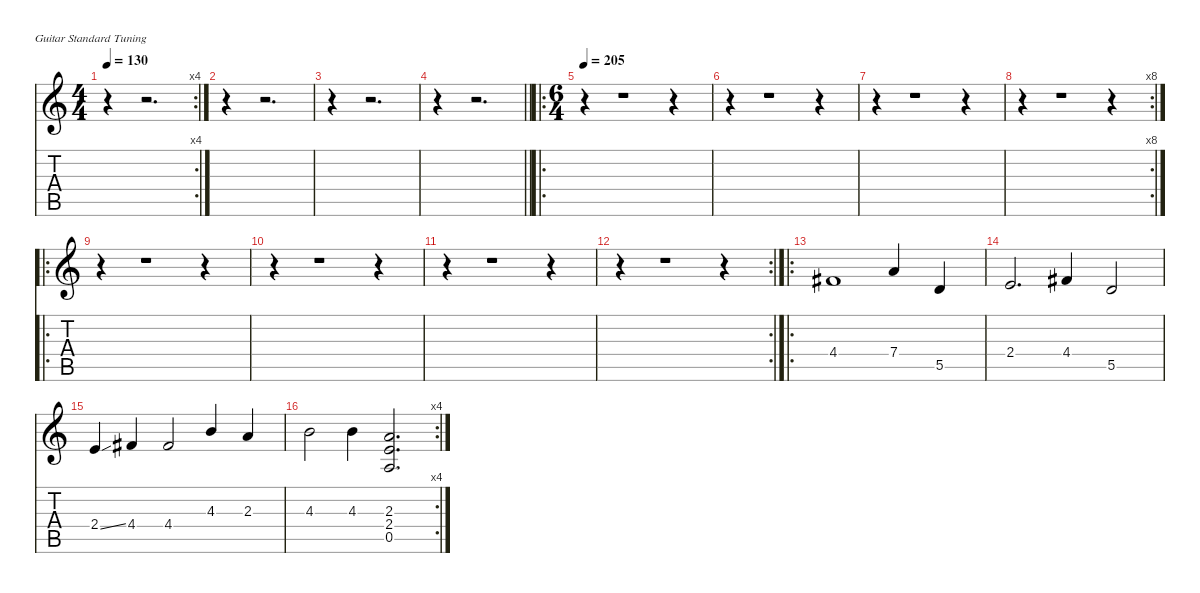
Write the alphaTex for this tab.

\defaultSystemsLayout 4
\hideDynamics
\bracketExtendMode nobrackets
\singleTrackTrackNamePolicy hidden
\multiTrackTrackNamePolicy hidden
\firstSystemTrackNameMode fullname
\firstSystemTrackNameOrientation horizontal
\otherSystemsTrackNameOrientation horizontal
\track ("Guitar 2" "dist.guit.") {instrument distortionguitar}
\staff {score tabs}
\tuning (E4 B3 G3 D3 A2 E2)
\rc 4
\ts (4 4)
\tempo 130
\clef g2
\ks c
r.4{dy f beam Down} r.2{d beam Down} |
r.4{beam Down} r.2{d beam Down} |
r.4{beam Down} r.2{d beam Down} |
\barLineRight lightlight
r.4{beam Down} r.2{d beam Down} |
\ro
\ts (6 4)
\beaming (8 6 6)
\tempo 205
r.4{beam Down} r.1{beam Down} r.4{beam Down} |
r.4{beam Down} r.1{beam Down} r.4{beam Down} |
r.4{beam Down} r.1{beam Down} r.4{beam Down} |
\rc 8
r.4{beam Down} r.1{beam Down} r.4{beam Down} |
\ro
r.4{beam Down} r.1{beam Down} r.4{beam Down} |
r.4{beam Down} r.1{beam Down} r.4{beam Down} |
r.4{beam Down} r.1{beam Down} r.4{beam Down} |
\rc 2
r.4{beam Down} r.1{beam Down} r.4{beam Down} |
\ro
4.4{acc #}.1{instrument acousticguitarsteel beam Up} 7.4.4{beam Up} 5.5.4{beam Up} |
2.4.2{d beam Up} 4.4{acc #}.4{beam Up} 5.5.2{beam Up} |
2.4{ss}.4{beam Up} 4.4{acc #}.4{beam Up} 4.4{acc #}.2{beam Up} 4.3.4{beam Up} 2.3.4{beam Up} |
\rc 4
4.3.2{beam Down} 4.3.4{beam Down} (2.3 2.4 0.5).2{d beam Up}
